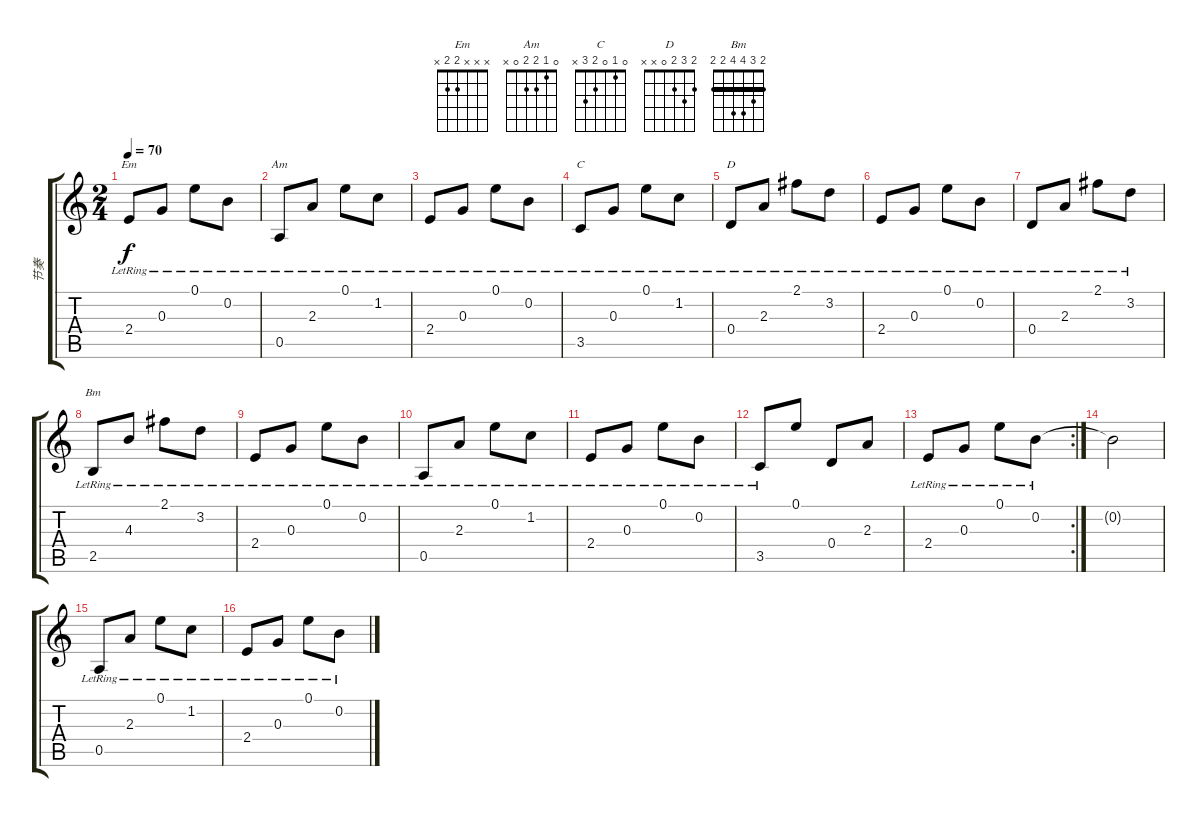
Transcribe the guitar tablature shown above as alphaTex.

\track ("节奏" "节奏") {instrument acousticguitarsteel}
\staff {score tabs}
\tuning (E4 B3 G3 D3 A2 E2) {hide}
\chord ("Em" x x x 2 2 x)
\chord ("Am" 0 1 2 2 0 x)
\chord ("C" 0 1 0 2 3 x)
\chord ("D" 2 3 2 0 x x)
\chord ("Bm" 2 3 4 4 2 2) {barre 2}
\ts (2 4)
\tempo 70
\clef g2
\ks c
2.4{lr}.8{ch "Em" dy f} 0.3{lr}.8 0.1{lr}.8 0.2{lr}.8 |
0.5{lr}.8{ch "Am"} 2.3{lr}.8 0.1{lr}.8 1.2{lr}.8 |
2.4{lr}.8 0.3{lr}.8 0.1{lr}.8 0.2{lr}.8 |
3.5{lr}.8{ch "C"} 0.3{lr}.8 0.1{lr}.8 1.2{lr}.8 |
0.4{lr}.8{ch "D"} 2.3{lr}.8 2.1{lr}.8 3.2{lr}.8 |
2.4{lr}.8 0.3{lr}.8 0.1{lr}.8 0.2{lr}.8 |
0.4{lr}.8 2.3{lr}.8 2.1{lr}.8 3.2{lr}.8 |
2.5{lr}.8{ch "Bm"} 4.3{lr}.8 2.1{lr}.8 3.2{lr}.8 |
2.4{lr}.8 0.3{lr}.8 0.1{lr}.8 0.2{lr}.8 |
0.5{lr}.8 2.3{lr}.8 0.1{lr}.8 1.2{lr}.8 |
2.4{lr}.8 0.3{lr}.8 0.1{lr}.8 0.2{lr}.8 |
3.5{lr}.8 0.1.8 0.4.8 2.3.8 |
\rc 2
2.4{lr}.8 0.3{lr}.8 0.1{lr}.8 0.2{lr}.8 |
0.2{t}.2 |
0.5{lr}.8 2.3{lr}.8 0.1{lr}.8 1.2{lr}.8 |
2.4{lr}.8 0.3{lr}.8 0.1{lr}.8 0.2{lr}.8
